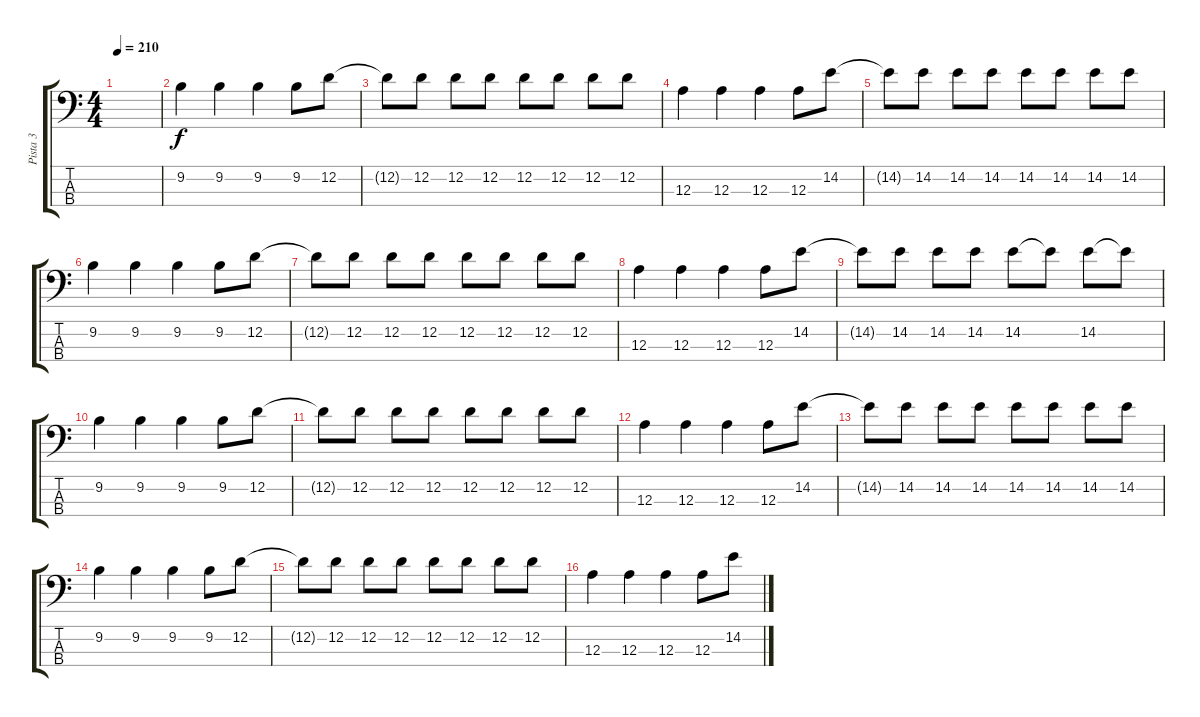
\track ("Pista 3" "Pista 3") {instrument electricbassfinger}
\staff {score tabs}
\tuning (G2 D2 A1 E1) {hide}
\ts (4 4)
\tempo 210
\clef f4
\ks c
|
9.2.4 9.2.4 9.2.4 9.2.8 12.2.8 |
12.2{t}.8 12.2.8 12.2.8 12.2.8 12.2.8 12.2.8 12.2.8 12.2.8 |
12.3.4 12.3.4 12.3.4 12.3.8 14.2.8 |
14.2{t}.8 14.2.8 14.2.8 14.2.8 14.2.8 14.2.8 14.2.8 14.2.8 |
9.2.4 9.2.4 9.2.4 9.2.8 12.2.8 |
12.2{t}.8 12.2.8 12.2.8 12.2.8 12.2.8 12.2.8 12.2.8 12.2.8 |
12.3.4 12.3.4 12.3.4 12.3.8 14.2.8 |
14.2{t}.8 14.2.8 14.2.8 14.2.8 14.2.8 14.2{t}.8 14.2.8 14.2{t}.8 |
9.2.4 9.2.4 9.2.4 9.2.8 12.2.8 |
12.2{t}.8 12.2.8 12.2.8 12.2.8 12.2.8 12.2.8 12.2.8 12.2.8 |
12.3.4 12.3.4 12.3.4 12.3.8 14.2.8 |
14.2{t}.8 14.2.8 14.2.8 14.2.8 14.2.8 14.2.8 14.2.8 14.2.8 |
9.2.4 9.2.4 9.2.4 9.2.8 12.2.8 |
12.2{t}.8 12.2.8 12.2.8 12.2.8 12.2.8 12.2.8 12.2.8 12.2.8 |
12.3.4 12.3.4 12.3.4 12.3.8 14.2.8
